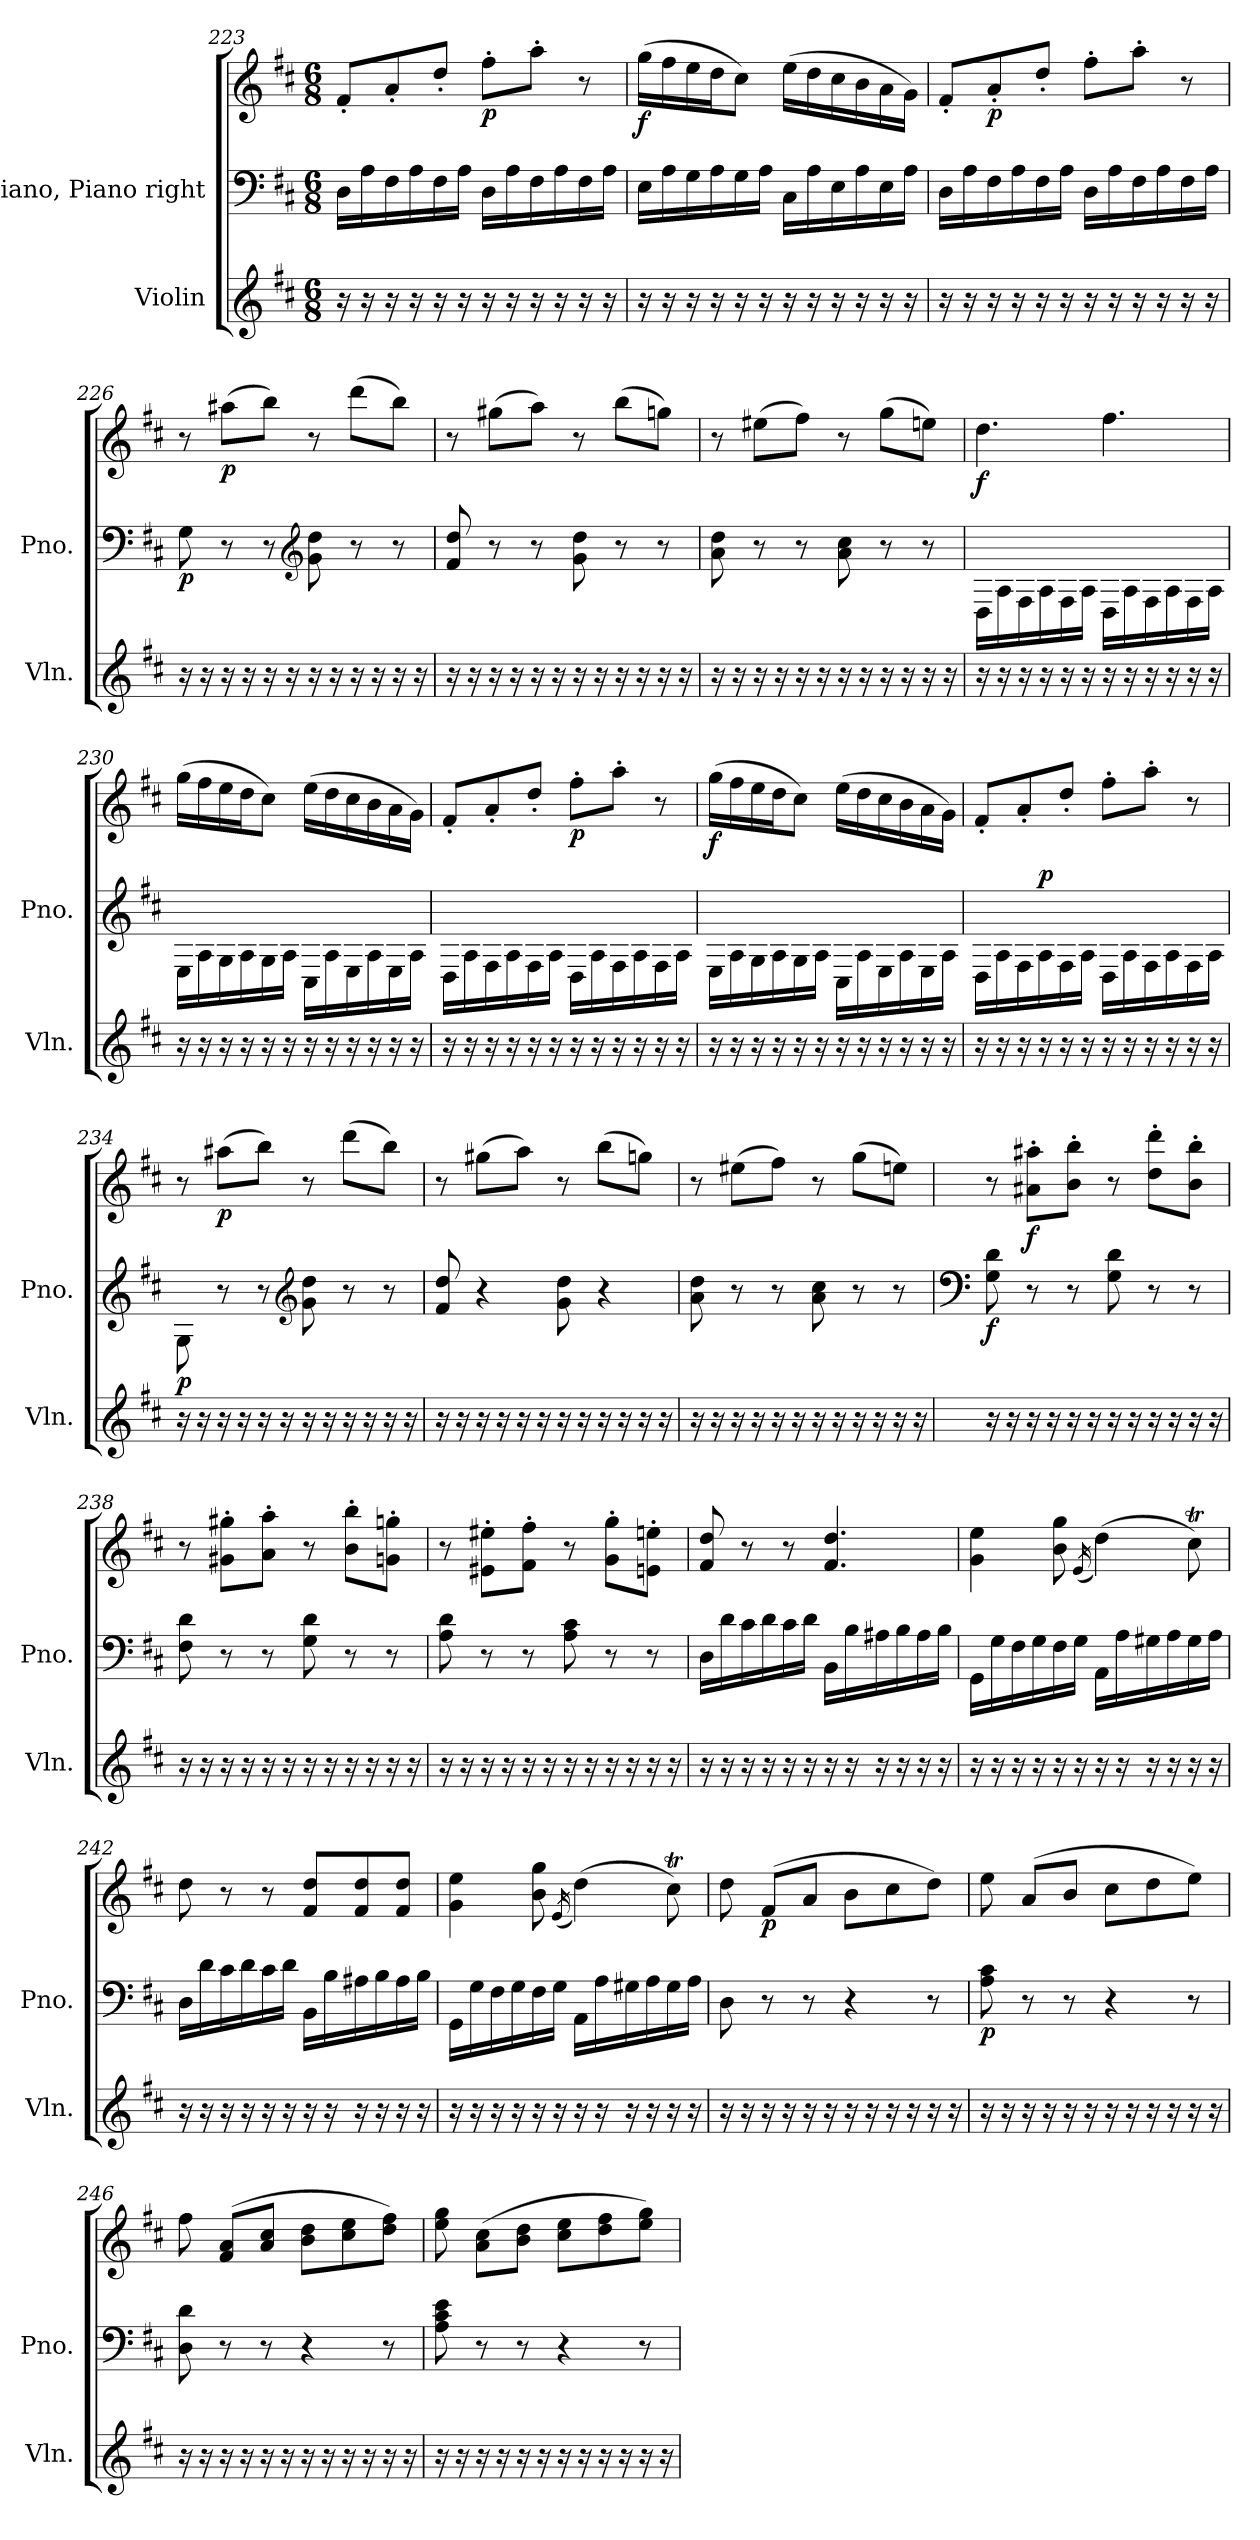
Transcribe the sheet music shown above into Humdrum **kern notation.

**kern	**kern	**kern	**dynam
*part2	*part1	*part1	*part1
*staff3	*staff2	*staff1	*staff1/2
*I"Violin	*I"Piano, Piano right	*	*
*I'Vln.	*I'Pno.	*	*
*clefG2	*clefF4	*clefG2	*
*k[f#c#]	*k[f#c#]	*k[f#c#]	*
*M6/8	*M6/8	*M6/8	*
=223	=223	=223	=223
16r	16D\LL	8f#'/L	.
16r	16A\	.	.
16r	16F#\	8a'/	.
16r	16A\	.	.
16r	16F#\	8dd'/J	.
16r	16A\JJ	.	.
!	!	!	!LO:DY:b
16r	16D\LL	8ff#'\L	p
16r	16A\	.	.
16r	16F#\	8aa'\J	.
16r	16A\	.	.
16r	16F#\	8r	.
16r	16A\JJ	.	.
!!LO:PB:g=z
=224	=224	=224	=224
!	!	!	!LO:DY:b
16r	16E\LL	(>16gg\LL	f
16r	16A\	16ff#\	.
16r	16G\	16ee\	.
16r	16A\	16dd\J	.
16r	16G\	8cc#\J)	.
16r	16A\JJ	.	.
16r	16C#\LL	(>16ee\LL	.
16r	16A\	16dd\	.
16r	16E\	16cc#\	.
16r	16A\	16b\	.
16r	16E\	16a\	.
16r	16A\JJ	16g\JJ)	.
=225	=225	=225	=225
16r	16D\LL	8f#'/L	.
16r	16A\	.	.
!	!	!	!LO:DY:b
16r	16F#\	8a'/	p
16r	16A\	.	.
16r	16F#\	8dd'/J	.
16r	16A\JJ	.	.
16r	16D\LL	8ff#'\L	.
16r	16A\	.	.
16r	16F#\	8aa'\J	.
16r	16A\	.	.
16r	16F#\	8r	.
16r	16A\JJ	.	.
=226	=226	=226	=226
!	!	!	!LO:DY:b=2
16r	8G\	8r	p
16r	.	.	.
!	!	!	!LO:DY:b
16r	8r	(>8aa#X\L	p
16r	.	.	.
16r	8r	8bb\J)	.
16r	.	.	.
*	*clefG2	*	*
16r	8g\ 8dd\	8r	.
16r	.	.	.
16r	8r	(>8ddd\L	.
16r	.	.	.
16r	8r	8bb\J)	.
16r	.	.	.
!!LO:LB:g=z
=227	=227	=227	=227
16r	8f#/ 8dd/	8r	.
16r	.	.	.
16r	8r	(>8gg#X\L	.
16r	.	.	.
16r	8r	8aa\J)	.
16r	.	.	.
16r	8g\ 8dd\	8r	.
16r	.	.	.
16r	8r	(>8bb\L	.
16r	.	.	.
16r	8r	8ggn\J)	.
16r	.	.	.
=228	=228	=228	=228
16r	8a\ 8dd\	8r	.
16r	.	.	.
16r	8r	(>8ee#X\L	.
16r	.	.	.
16r	8r	8ff#\J)	.
16r	.	.	.
16r	8a\ 8cc#\	8r	.
16r	.	.	.
16r	8r	(>8gg\L	.
16r	.	.	.
16r	8r	8een\J)	.
16r	.	.	.
=229	=229	=229	=229
!	!	!	!LO:DY:b
16r	16D\LL	4.dd\	f
16r	16A\	.	.
16r	16F#\	.	.
16r	16A\	.	.
16r	16F#\	.	.
16r	16A\JJ	.	.
16r	16D\LL	4.ff#\	.
16r	16A\	.	.
16r	16F#\	.	.
16r	16A\	.	.
16r	16F#\	.	.
16r	16A\JJ	.	.
!!LO:LB:g=z
=230	=230	=230	=230
16r	16E\LL	(>16gg\LL	.
16r	16A\	16ff#\	.
16r	16G\	16ee\	.
16r	16A\	16dd\J	.
16r	16G\	8cc#\J)	.
16r	16A\JJ	.	.
16r	16C#\LL	(>16ee\LL	.
16r	16A\	16dd\	.
16r	16E\	16cc#\	.
16r	16A\	16b\	.
16r	16E\	16a\	.
16r	16A\JJ	16g\JJ)	.
=231	=231	=231	=231
16r	16D\LL	8f#'/L	.
16r	16A\	.	.
16r	16F#\	8a'/	.
16r	16A\	.	.
16r	16F#\	8dd'/J	.
16r	16A\JJ	.	.
!	!	!	!LO:DY:b
16r	16D\LL	8ff#'\L	p
16r	16A\	.	.
16r	16F#\	8aa'\J	.
16r	16A\	.	.
16r	16F#\	8r	.
16r	16A\JJ	.	.
=232	=232	=232	=232
!	!	!	!LO:DY:b
16r	16E\LL	(>16gg\LL	f
16r	16A\	16ff#\	.
16r	16G\	16ee\	.
16r	16A\	16dd\J	.
16r	16G\	8cc#\J)	.
16r	16A\JJ	.	.
16r	16C#\LL	(>16ee\LL	.
16r	16A\	16dd\	.
16r	16E\	16cc#\	.
16r	16A\	16b\	.
16r	16E\	16a\	.
16r	16A\JJ	16g\JJ)	.
!!LO:PB:g=z
=233	=233	=233	=233
16r	16D\LL	8f#'/L	.
16r	16A\	.	.
16r	16F#\	8a'/	.
!	!	!	!LO:DY:a=2
16r	16A\	.	p
16r	16F#\	8dd'/J	.
16r	16A\JJ	.	.
16r	16D\LL	8ff#'\L	.
16r	16A\	.	.
16r	16F#\	8aa'\J	.
16r	16A\	.	.
16r	16F#\	8r	.
16r	16A\JJ	.	.
=234	=234	=234	=234
!	!	!	!LO:DY:b=2
16r	8G\	8r	p
16r	.	.	.
!	!	!	!LO:DY:b
16r	8r	(>8aa#X\L	p
16r	.	.	.
16r	8r	8bb\J)	.
16r	.	.	.
*	*clefG2	*	*
16r	8g\ 8dd\	8r	.
16r	.	.	.
16r	8r	(>8ddd\L	.
16r	.	.	.
16r	8r	8bb\J)	.
16r	.	.	.
=235	=235	=235	=235
16r	8f#/ 8dd/	8r	.
16r	.	.	.
16r	4r	(>8gg#X\L	.
16r	.	.	.
16r	.	8aa\J)	.
16r	.	.	.
16r	8g\ 8dd\	8r	.
16r	.	.	.
16r	4r	(>8bb\L	.
16r	.	.	.
16r	.	8ggn\J)	.
16r	.	.	.
!!LO:LB:g=z
=236	=236	=236	=236
16r	8a\ 8dd\	8r	.
16r	.	.	.
16r	8r	(>8ee#X\L	.
16r	.	.	.
16r	8r	8ff#\J)	.
16r	.	.	.
16r	8a\ 8cc#\	8r	.
16r	.	.	.
16r	8r	(>8gg\L	.
16r	.	.	.
16r	8r	8een\J)	.
16r	.	.	.
=237	=237	=237	=237
*	*clefF4	*	*
!	!	!	!LO:DY:b=2
16r	8G\ 8d\	8r	f
16r	.	.	.
!	!	!	!LO:DY:b
16r	8r	8a#X\' 8aa#X\'L	f
16r	.	.	.
16r	8r	8b\' 8bb\'J	.
16r	.	.	.
16r	8G\ 8d\	8r	.
16r	.	.	.
16r	8r	8dd\' 8ddd\'L	.
16r	.	.	.
16r	8r	8b\' 8bb\'J	.
16r	.	.	.
=238	=238	=238	=238
16r	8F#\ 8d\	8r	.
16r	.	.	.
16r	8r	8g#X\' 8gg#X\'L	.
16r	.	.	.
16r	8r	8a\' 8aa\'J	.
16r	.	.	.
16r	8G\ 8d\	8r	.
16r	.	.	.
16r	8r	8b\' 8bb\'L	.
16r	.	.	.
16r	8r	8gn\' 8ggn\'J	.
16r	.	.	.
!!LO:LB:g=z
=239	=239	=239	=239
16r	8A\ 8d\	8r	.
16r	.	.	.
16r	8r	8e#X\' 8ee#X\'L	.
16r	.	.	.
16r	8r	8f#\' 8ff#\'J	.
16r	.	.	.
16r	8A\ 8c#\	8r	.
16r	.	.	.
16r	8r	8g\' 8gg\'L	.
16r	.	.	.
16r	8r	8en\' 8een\'J	.
16r	.	.	.
=240	=240	=240	=240
16r	16D\LL	8f#/ 8dd/	.
16r	16d\	.	.
16r	16c#\	8r	.
16r	16d\	.	.
16r	16c#\	8r	.
16r	16d\JJ	.	.
16r	16BB\LL	4.f#/ 4.dd/	.
16r	16B\	.	.
16r	16A#X\	.	.
16r	16B\	.	.
16r	16A#\	.	.
16r	16B\JJ	.	.
=241	=241	=241	=241
16r	16GG\LL	4g\ 4ee\	.
16r	16G\	.	.
16r	16F#\	.	.
16r	16G\	.	.
16r	16F#\	8b\ 8gg\	.
16r	16G\JJ	.	.
.	.	(>16qe/	.
16r	16AA\LL	(>4dd\)	.
16r	16A\	.	.
16r	16G#X\	.	.
16r	16A\	.	.
16r	16G#\	8cc#t\)	.
16r	16A\JJ	.	.
!!LO:PB:g=z
=242	=242	=242	=242
16r	16D\LL	8dd\	.
16r	16d\	.	.
16r	16c#\	8r	.
16r	16d\	.	.
16r	16c#\	8r	.
16r	16d\JJ	.	.
16r	16BB\LL	8f#/ 8dd/L	.
16r	16B\	.	.
16r	16A#X\	8f#/ 8dd/	.
16r	16B\	.	.
16r	16A#\	8f#/ 8dd/J	.
16r	16B\JJ	.	.
=243	=243	=243	=243
16r	16GG\LL	4g\ 4ee\	.
16r	16G\	.	.
16r	16F#\	.	.
16r	16G\	.	.
16r	16F#\	8b\ 8gg\	.
16r	16G\JJ	.	.
.	.	(>16qe/	.
16r	16AA\LL	(>4dd\)	.
16r	16A\	.	.
16r	16G#X\	.	.
16r	16A\	.	.
16r	16G#\	8cc#t\)	.
16r	16A\JJ	.	.
=244	=244	=244	=244
16r	8D\	8dd\	.
16r	.	.	.
!	!	!	!LO:DY:b
16r	8r	(>8f#/L	p
16r	.	.	.
16r	8r	8a/J	.
16r	.	.	.
16r	4r	8b\L	.
16r	.	.	.
16r	.	8cc#\	.
16r	.	.	.
16r	8r	8dd\J)	.
16r	.	.	.
!!LO:LB:g=z
=245	=245	=245	=245
!	!	!	!LO:DY:b=2
16r	8A\ 8c#\	8ee\	p
16r	.	.	.
16r	8r	(>8a/L	.
16r	.	.	.
16r	8r	8b/J	.
16r	.	.	.
16r	4r	8cc#\L	.
16r	.	.	.
16r	.	8dd\	.
16r	.	.	.
16r	8r	8ee\J)	.
16r	.	.	.
=246	=246	=246	=246
16r	8D\ 8d\	8ff#\	.
16r	.	.	.
16r	8r	(>8f#/ 8a/L	.
16r	.	.	.
16r	8r	8a/ 8cc#/J	.
16r	.	.	.
16r	4r	8b\ 8dd\L	.
16r	.	.	.
16r	.	8cc#\ 8ee\	.
16r	.	.	.
16r	8r	8dd\ 8ff#\J)	.
16r	.	.	.
=247	=247	=247	=247
16r	8A\ 8c#\ 8e\	8ee\ 8gg\	.
16r	.	.	.
16r	8r	(>8a\ 8cc#\L	.
16r	.	.	.
16r	8r	8b\ 8dd\J	.
16r	.	.	.
16r	4r	8cc#\ 8ee\L	.
16r	.	.	.
16r	.	8dd\ 8ff#\	.
16r	.	.	.
16r	8r	8ee\ 8gg\J)	.
16r	.	.	.
=	=	=	=
*-	*-	*-	*-
